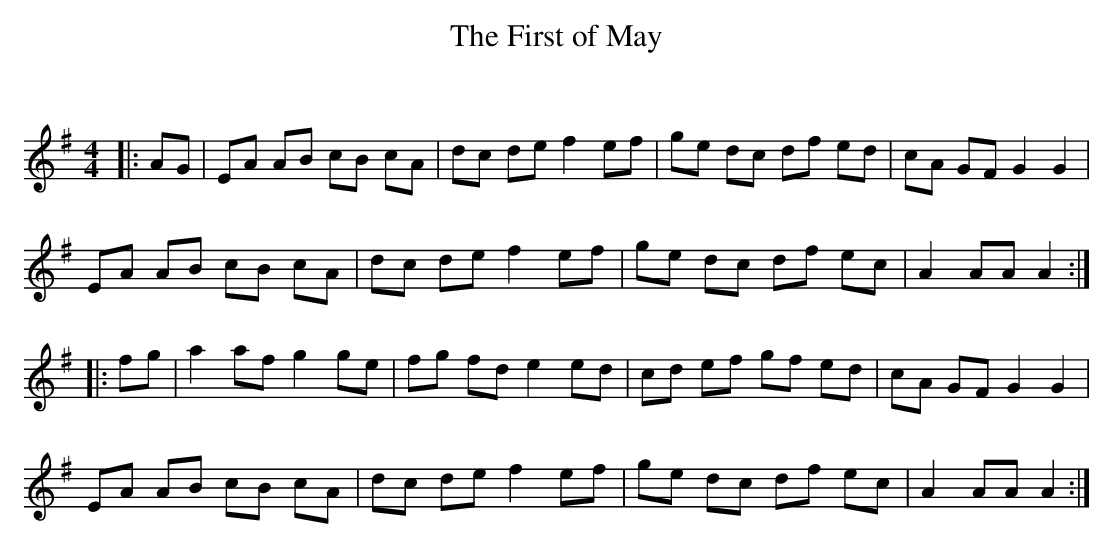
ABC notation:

X:1
T: The First of May
C:
Q: 232
K:G
M:4/4
L:1/8
|:AG|EA AB cB cA|dc de f2 ef|ge dc df ed|cA GF G2 G2|
EA AB cB cA|dc de f2 ef|ge dc df ec|A2 AA A2:|
|:fg|a2 af g2 ge|fg fd e2 ed|cd ef gf ed|cA GF G2 G2|
EA AB cB cA|dc de f2 ef|ge dc df ec|A2 AA A2:|
